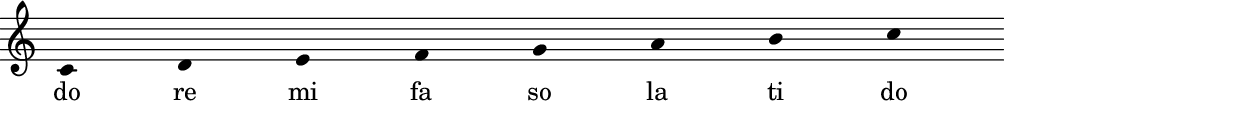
\layout {
  indent = %{OOoLilyPondCustom1%}0 \mm%{OOoLilyPondEnd%}
  ragged-right = ##t
  %{OOoLilyPondOption8False%}ragged-right = ##f%{OOoLilyPondEnd%} 
}

% ------------------------------------------------------------
%{OOoLilyPondCode%}\new Staff \relative c' {
  \clef "treble"  % "alto", "tenor", "bass", "treble_8", "treble^8", ...
  \key c \major  % c \minor
  \time 4/4
  
  % \set Score.proportionalNotationDuration = #(ly:make-moment 1/4) % or 1/2, 1/8, ...
  
  c4 d e f  g a b c
  
  % \bar "|."      % bar lines: "|.",  "||",  "!",  ";",  ""
  
} 
\addlyrics { 
  do re mi fa so la ti do
}

% \new RhythmicStaff { c4   c8 c   c4   c }
% \addlyrics { "1"  "2"  "+"  "3"  "4" }

\layout { 
  short-indent = \indent
  ragged-last = \ragged-right
}
%{OOoLilyPondEnd%}
% ------------------------------------------------------------

\layout {
  %{OOoLilyPondOption5True%}\cadenzaOn%{OOoLilyPondEnd%}
}

\include "lilypond-book-preamble.ly"
#(set-global-staff-size #!OOoLilyPondStaffSize!# 20 #!OOoLilyPondEnd!#)

%                         #!  and  !#  enclose block comments in scheme.
%                                      just as  
%                         %{  and  %}  do in LilyPond expressions.

%   In your templates, you can use either of them for tags like "OOoLilyPondStaffSize" etc. 
%   On compilation, OLy will use scheme block comments for OOoLilyPondStaffSize (as above), 
%   all other tags will be written with LilyPond block comments. 

%   NOTE: A pair of tags cannot be used multiple times in a template!
%     Therefore the \remove "Bar_engraver" command is packed into a variable "OptionTwoFalseCommand"
%     that can be used multiple times without problems.
CustomTwoCommand = \with { instrumentName = \markup \fontsize %{OOoLilyPondCustom2%}#4 "a)"%{OOoLilyPondEnd%} }
OptionTwoFalseCommand   = \with { %{OOoLilyPondOption2False%}\remove "Bar_engraver"%{OOoLilyPondEnd%} }
OptionThreeFalseCommand = \with { %{OOoLilyPondOption3False%}\remove "Time_signature_engraver"%{OOoLilyPondEnd%} }

\paper {
  line-width = %{OOoLilyPondLineWidth%}17 \cm%{OOoLilyPondEnd%}
}

\layout {
  \context { 
    \Staff
    \OptionTwoFalseCommand
    \OptionThreeFalseCommand
    \CustomTwoCommand
    \override Clef.full-size-change = ##t 
  }
  \context { \DrumStaff     \OptionTwoFalseCommand \OptionThreeFalseCommand \CustomTwoCommand}
  \context { \RhythmicStaff \OptionTwoFalseCommand \OptionThreeFalseCommand \CustomTwoCommand}
  \context { \TabStaff      \OptionTwoFalseCommand \OptionThreeFalseCommand \CustomTwoCommand}
  \context {
    \Score
    %      The code between the following two tags will be visible for LilyPond if Option3 is set to TRUE.
    %      (It will be commented out if Option3 is set to FALSE.)
    
    %{OOoLilyPondOption3True%}\numericTimeSignature%{OOoLilyPondEnd%}
    
    %      The code between the following two tags will be visible for LilyPond if Option4 is set to FALSE.
    %      (It will be commented out if Option4 is set to TRUE.)
    
    %{OOoLilyPondOption4False%}\remove "Bar_number_engraver"%{OOoLilyPondEnd%}
    
    \override BarNumber.break-visibility = #end-of-line-invisible
    \override BarNumber.self-alignment-X = #LEFT
    \override BreakAlignment.break-align-orders = #(
      make-vector 3 '(
      left-edge span-bar breathing-sign staff-bar
      clef key-cancellation key-signature time-signature
    ))
  }
  \context {
    \Voice
    %{OOoLilyPondOption1False%}\remove "Stem_engraver"%{OOoLilyPondEnd%}
  }
}

% The following OOoLilyPond settings would cause compilation errors, 
% therefore they must be preceeded by a comment sign (%)!

% Default values (##t or ##f) for CheckBoxes (Option1 ... Option4)

% %{OOoLilyPondOption1Value%}##t%{OOoLilyPondEnd%}
% %{OOoLilyPondOption2Value%}##t%{OOoLilyPondEnd%}
% %{OOoLilyPondOption3Value%}##t%{OOoLilyPondEnd%}
% %{OOoLilyPondOption4Value%}##f%{OOoLilyPondEnd%}
% %{OOoLilyPondOption5Value%}##f%{OOoLilyPondEnd%}
% %{OOoLilyPondOption8Value%}##t%{OOoLilyPondEnd%}

% Here you can define new labels for dialog control elements:

% %{OOoLilyPondCustom1Label%}Indent:%{OOoLilyPondEnd%}
% %{OOoLilyPondCustom2Label%}Size + "Name"%{OOoLilyPondEnd%}
% %{OOoLilyPondOption1Label%}Stems%{OOoLilyPondEnd%}
% %{OOoLilyPondOption2Label%}Bars%{OOoLilyPondEnd%}
% %{OOoLilyPondOption3Label%}Time signature%{OOoLilyPondEnd%}
% %{OOoLilyPondOption4Label%}Bar numbers%{OOoLilyPondEnd%}
% %{OOoLilyPondOption5Label%}Cadenza On%{OOoLilyPondEnd%}
% %{OOoLilyPondOption8Label%}Ragged-right%{OOoLilyPondEnd%}

% Even the "Line Width" and "Staff Size" labels can be changed: 
% use "OOoLilyPondLineWidthLabel" or "OOoLilyPondStaffSizeLabel" as above.
